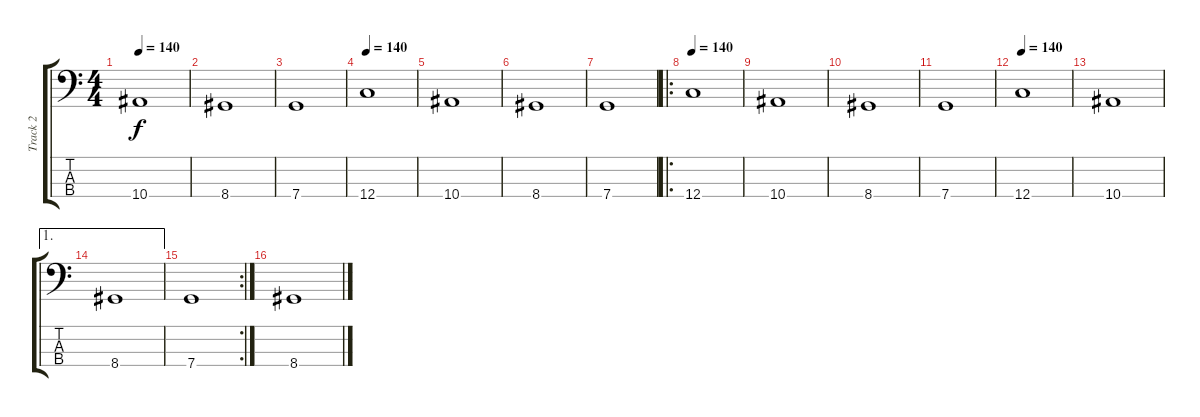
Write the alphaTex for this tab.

\track ("Track 2" "Track 2") {instrument electricbassfinger}
\staff {score tabs}
\tuning (F2 C2 G1 C1) {hide}
\ts (4 4)
\tempo 140
\clef f4
\ks c
10.4.1{dy f} |
8.4.1 |
7.4.1 |
\tempo 140
12.4.1 |
10.4.1 |
8.4.1 |
7.4.1 |
\ro
\tempo 140
12.4.1 |
10.4.1 |
8.4.1 |
7.4.1 |
\tempo 140
12.4.1 |
10.4.1 |
\ae 1
8.4.1 |
\rc 2
7.4.1 |
8.4.1
